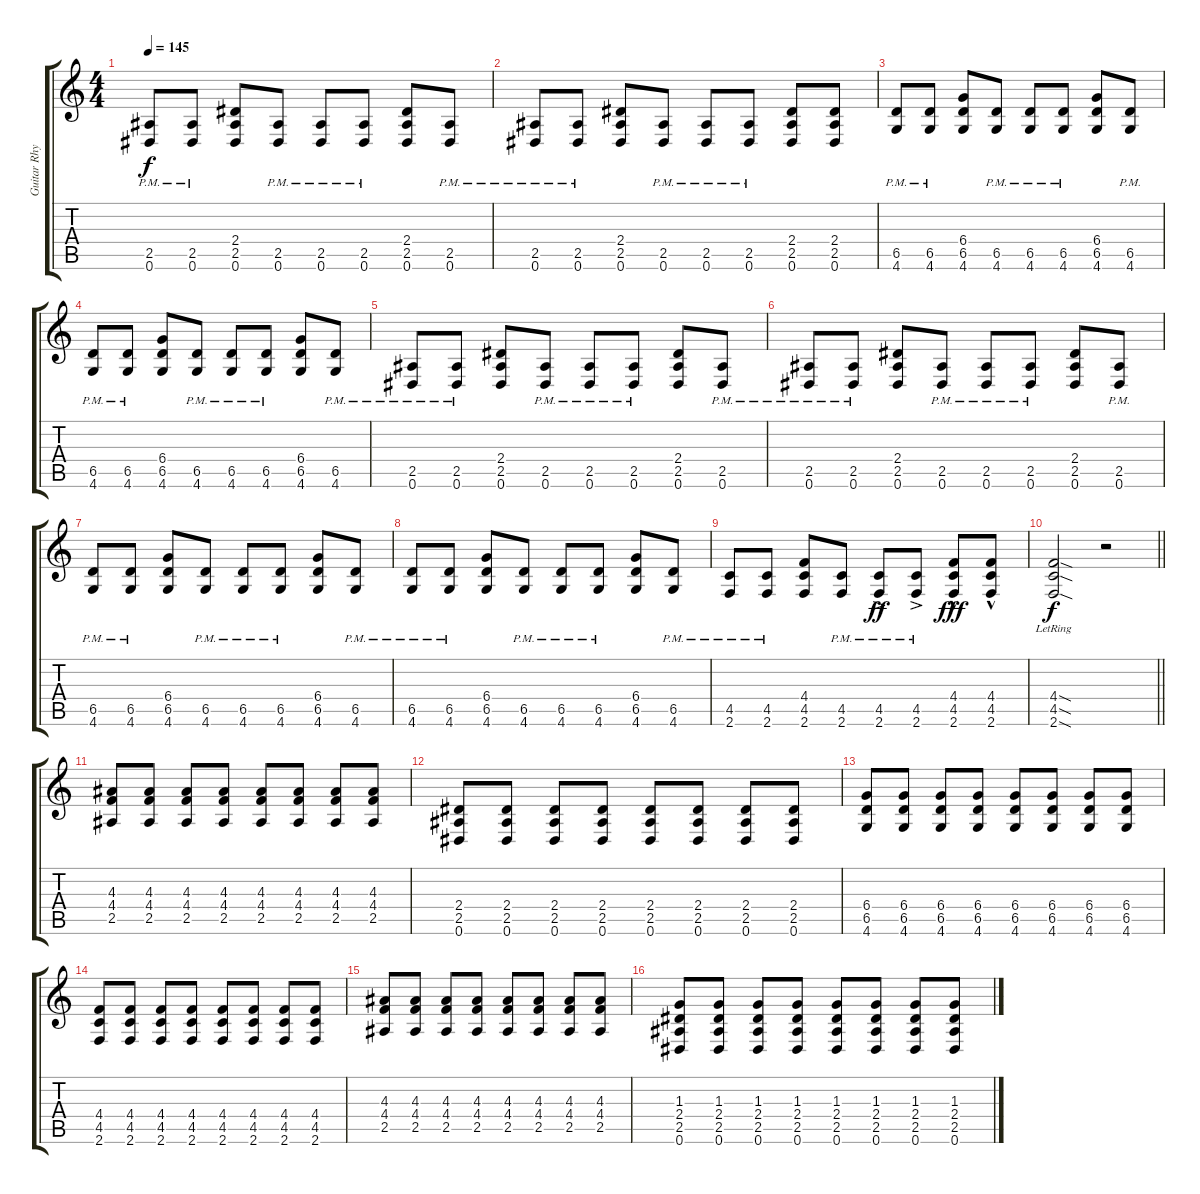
\track ("Guitar Rhythm" "Guitar Rhy") {instrument acousticguitarsteel}
\staff {score tabs}
\tuning (Eb4 Bb3 Gb3 Db3 Ab2 Eb2) {hide}
\ts (4 4)
\tempo 145
\clef g2
\ks c
(2.5{pm} 0.6{pm}).8{dy f} (2.5{pm} 0.6{pm}).8 (2.4 2.5 0.6).8 (2.5{pm} 0.6{pm}).8 (2.5{pm} 0.6{pm}).8 (2.5{pm} 0.6{pm}).8 (2.4 2.5 0.6).8 (2.5{pm} 0.6{pm}).8 |
(2.5{pm} 0.6{pm}).8 (2.5{pm} 0.6{pm}).8 (2.4 2.5 0.6).8 (2.5{pm} 0.6{pm}).8 (2.5{pm} 0.6{pm}).8 (2.5{pm} 0.6{pm}).8 (2.4 2.5 0.6).8 (2.4 2.5 0.6).8 |
(6.5{pm} 4.6{pm}).8 (6.5{pm} 4.6{pm}).8 (6.4 6.5 4.6).8 (6.5{pm} 4.6{pm}).8 (6.5{pm} 4.6{pm}).8 (6.5{pm} 4.6{pm}).8 (6.4 6.5 4.6).8 (6.5{pm} 4.6{pm}).8 |
(6.5{pm} 4.6{pm}).8 (6.5{pm} 4.6{pm}).8 (6.4 6.5 4.6).8 (6.5{pm} 4.6{pm}).8 (6.5{pm} 4.6{pm}).8 (6.5{pm} 4.6{pm}).8 (6.4 6.5 4.6).8 (6.5{pm} 4.6{pm}).8 |
(2.5{pm} 0.6{pm}).8 (2.5{pm} 0.6{pm}).8 (2.4 2.5 0.6).8 (2.5{pm} 0.6{pm}).8 (2.5{pm} 0.6{pm}).8 (2.5{pm} 0.6{pm}).8 (2.4 2.5 0.6).8 (2.5{pm} 0.6{pm}).8 |
(2.5{pm} 0.6{pm}).8 (2.5{pm} 0.6{pm}).8 (2.4 2.5 0.6).8 (2.5{pm} 0.6{pm}).8 (2.5{pm} 0.6{pm}).8 (2.5{pm} 0.6{pm}).8 (2.4 2.5 0.6).8 (2.5{pm} 0.6{pm}).8 |
(6.5{pm} 4.6{pm}).8 (6.5{pm} 4.6{pm}).8 (6.4 6.5 4.6).8 (6.5{pm} 4.6{pm}).8 (6.5{pm} 4.6{pm}).8 (6.5{pm} 4.6{pm}).8 (6.4 6.5 4.6).8 (6.5{pm} 4.6{pm}).8 |
(6.5{pm} 4.6{pm}).8 (6.5{pm} 4.6{pm}).8 (6.4 6.5 4.6).8 (6.5{pm} 4.6{pm}).8 (6.5{pm} 4.6{pm}).8 (6.5{pm} 4.6{pm}).8 (6.4 6.5 4.6).8 (6.5{pm} 4.6{pm}).8 |
(4.5{pm} 2.6{pm}).8 (4.5{pm} 2.6{pm}).8 (4.4 4.5 2.6).8 (4.5{pm} 2.6{pm}).8 (4.5{ac pm} 2.6{ac pm}).8{dy ff} (4.5{ac pm} 2.6{ac pm}).8 (4.4{hac} 4.5{hac} 2.6{hac}).8{dy fff} (4.4{hac} 4.5{hac} 2.6{hac}).8 |
\barLineRight lightlight
(4.4{sod lr} 4.5{sod lr} 2.6{sod lr}).2{dy f} r.2 |
(4.3 4.4 2.5).8 (4.3 4.4 2.5).8 (4.3 4.4 2.5).8 (4.3 4.4 2.5).8 (4.3 4.4 2.5).8 (4.3 4.4 2.5).8 (4.3 4.4 2.5).8 (4.3 4.4 2.5).8 |
(2.4 2.5 0.6).8 (2.4 2.5 0.6).8 (2.4 2.5 0.6).8 (2.4 2.5 0.6).8 (2.4 2.5 0.6).8 (2.4 2.5 0.6).8 (2.4 2.5 0.6).8 (2.4 2.5 0.6).8 |
(6.4 6.5 4.6).8 (6.4 6.5 4.6).8 (6.4 6.5 4.6).8 (6.4 6.5 4.6).8 (6.4 6.5 4.6).8 (6.4 6.5 4.6).8 (6.4 6.5 4.6).8 (6.4 6.5 4.6).8 |
(4.4 4.5 2.6).8 (4.4 4.5 2.6).8 (4.4 4.5 2.6).8 (4.4 4.5 2.6).8 (4.4 4.5 2.6).8 (4.4 4.5 2.6).8 (4.4 4.5 2.6).8 (4.4 4.5 2.6).8 |
(4.3 4.4 2.5).8 (4.3 4.4 2.5).8 (4.3 4.4 2.5).8 (4.3 4.4 2.5).8 (4.3 4.4 2.5).8 (4.3 4.4 2.5).8 (4.3 4.4 2.5).8 (4.3 4.4 2.5).8 |
(1.3 2.4 2.5 0.6).8 (1.3 2.4 2.5 0.6).8 (1.3 2.4 2.5 0.6).8 (1.3 2.4 2.5 0.6).8 (1.3 2.4 2.5 0.6).8 (1.3 2.4 2.5 0.6).8 (1.3 2.4 2.5 0.6).8 (1.3 2.4 2.5 0.6).8
